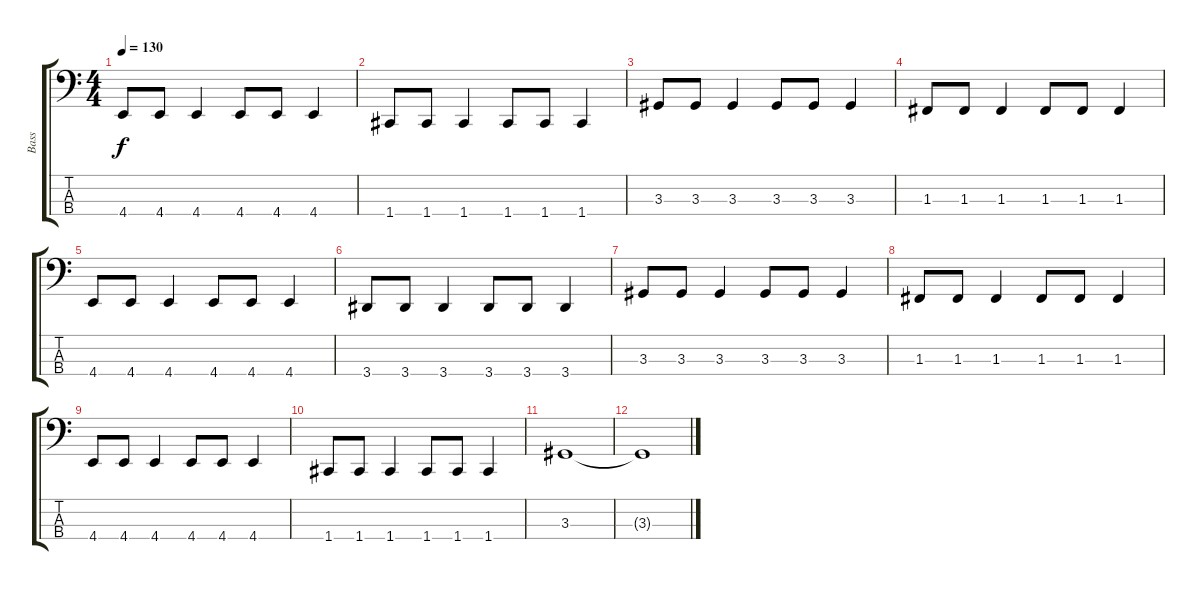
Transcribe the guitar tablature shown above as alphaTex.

\track ("Bass" "Bass") {instrument electricbassfinger}
\staff {score tabs}
\tuning (Eb2 Bb1 F1 C1) {hide}
\ts (4 4)
\tempo 130
\clef f4
\ks c
4.4.8{dy f} 4.4.8 4.4.4 4.4.8 4.4.8 4.4.4 |
1.4.8 1.4.8 1.4.4 1.4.8 1.4.8 1.4.4 |
3.3.8 3.3.8 3.3.4 3.3.8 3.3.8 3.3.4 |
1.3.8 1.3.8 1.3.4 1.3.8 1.3.8 1.3.4 |
4.4.8 4.4.8 4.4.4 4.4.8 4.4.8 4.4.4 |
3.4.8 3.4.8 3.4.4 3.4.8 3.4.8 3.4.4 |
3.3.8 3.3.8 3.3.4 3.3.8 3.3.8 3.3.4 |
1.3.8 1.3.8 1.3.4 1.3.8 1.3.8 1.3.4 |
4.4.8 4.4.8 4.4.4 4.4.8 4.4.8 4.4.4 |
1.4.8 1.4.8 1.4.4 1.4.8 1.4.8 1.4.4 |
3.3.1 |
3.3{t}.1
